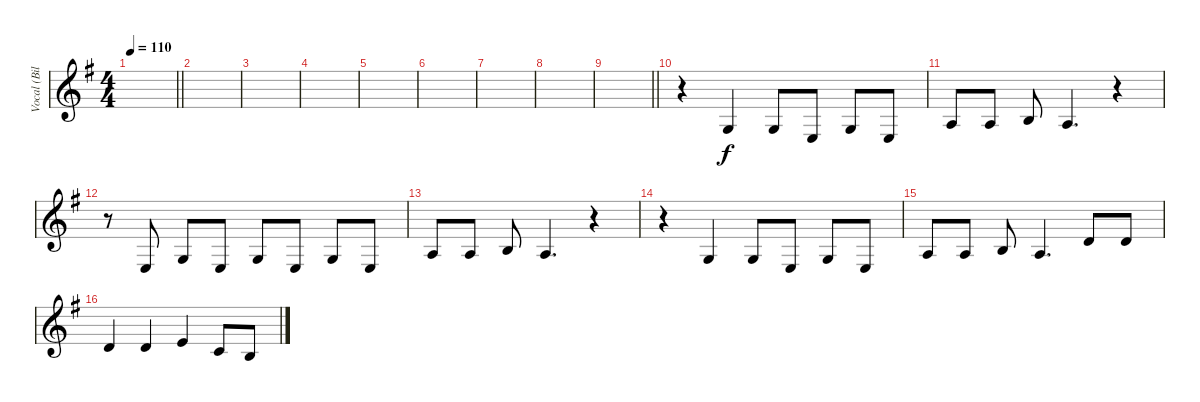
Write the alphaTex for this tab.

\track ("Vocal (Billie Joe)" "Vocal (Bil") {instrument altosax}
\staff {score}
\tuning (E4 B3 G3 D3 A2 E2) {hide}
\ts (4 4)
\tempo 110
\clef g2
\barLineRight lightlight
\ks g
|
|
|
|
|
|
|
|
\barLineRight lightlight
|
r.4 0.3.4 0.3.8 2.4.8 0.3.8 2.4.8 |
2.3.8 2.3.8 0.2.8 2.3.4{d} r.4 |
r.8 2.4.8 0.3.8 2.4.8 0.3.8 2.4.8 0.3.8 2.4.8 |
2.3.8 2.3.8 0.2.8 2.3.4{d} r.4 |
r.4 0.3.4 0.3.8 2.4.8 0.3.8 2.4.8 |
2.3.8 2.3.8 0.2.8 2.3.4{d} 3.2.8 3.2.8 |
3.2.4 3.2.4 0.1.4 1.2.8 4.3.8
